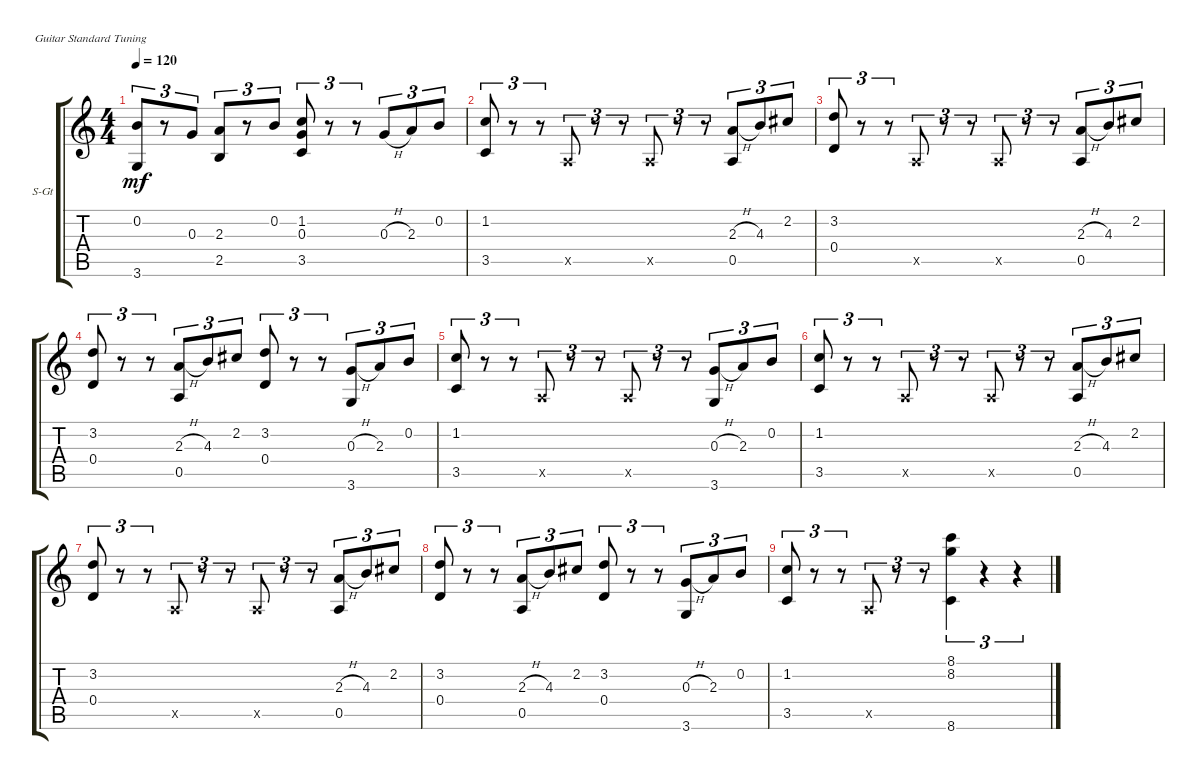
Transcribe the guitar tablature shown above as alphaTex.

\defaultSystemsLayout 4
\bracketExtendMode groupsimilarinstruments
\firstSystemTrackNameOrientation horizontal
\otherSystemsTrackNameOrientation horizontal
\track ("Steel Guitar" "S-Gt") {instrument acousticguitarsteel}
\staff {score tabs}
\tuning (E4 B3 G3 D3 A2 E2)
\ts (4 4)
\tempo 120
\clef g2
\ks c
(3.6 0.2).8{tu (3 2) dy mf} r.8{tu (3 2)} 0.3.8{tu (3 2)} (2.3 2.5).8{tu (3 2)} r.8{tu (3 2)} 0.2.8{tu (3 2)} (3.5 1.2 0.3).8{tu (3 2)} r.8{tu (3 2)} r.8{tu (3 2)} 0.3{h}.8{tu (3 2)} 2.3.8{tu (3 2)} 0.2.8{tu (3 2)} |
(1.2 3.5).8{tu (3 2)} r.8{tu (3 2)} r.8{tu (3 2)} 0.5{x}.8{tu (3 2)} r.8{tu (3 2)} r.8{tu (3 2)} 0.5{x}.8{tu (3 2)} r.8{tu (3 2)} r.8{tu (3 2)} (0.5 2.3{h}).8{tu (3 2)} 4.3.8{tu (3 2)} 2.2.8{tu (3 2)} |
(0.4 3.2).8{tu (3 2)} r.8{tu (3 2)} r.8{tu (3 2)} 0.5{x}.8{tu (3 2)} r.8{tu (3 2)} r.8{tu (3 2)} 0.5{x}.8{tu (3 2)} r.8{tu (3 2)} r.8{tu (3 2)} (0.5 2.3{h}).8{tu (3 2)} 4.3.8{tu (3 2)} 2.2.8{tu (3 2)} |
(3.2 0.4).8{tu (3 2)} r.8{tu (3 2)} r.8{tu (3 2)} (2.3{h} 0.5).8{tu (3 2)} 4.3.8{tu (3 2)} 2.2.8{tu (3 2)} (3.2 0.4).8{tu (3 2)} r.8{tu (3 2)} r.8{tu (3 2)} (0.3{h} 3.6).8{tu (3 2)} 2.3.8{tu (3 2)} 0.2.8{tu (3 2)} |
(1.2 3.5).8{tu (3 2)} r.8{tu (3 2)} r.8{tu (3 2)} 0.5{x}.8{tu (3 2)} r.8{tu (3 2)} r.8{tu (3 2)} 0.5{x}.8{tu (3 2)} r.8{tu (3 2)} r.8{tu (3 2)} (0.3{h} 3.6).8{tu (3 2)} 2.3.8{tu (3 2)} 0.2.8{tu (3 2)} |
(1.2 3.5).8{tu (3 2)} r.8{tu (3 2)} r.8{tu (3 2)} 0.5{x}.8{tu (3 2)} r.8{tu (3 2)} r.8{tu (3 2)} 0.5{x}.8{tu (3 2)} r.8{tu (3 2)} r.8{tu (3 2)} (0.5 2.3{h}).8{tu (3 2)} 4.3.8{tu (3 2)} 2.2.8{tu (3 2)} |
(0.4 3.2).8{tu (3 2)} r.8{tu (3 2)} r.8{tu (3 2)} 0.5{x}.8{tu (3 2)} r.8{tu (3 2)} r.8{tu (3 2)} 0.5{x}.8{tu (3 2)} r.8{tu (3 2)} r.8{tu (3 2)} (0.5 2.3{h}).8{tu (3 2)} 4.3.8{tu (3 2)} 2.2.8{tu (3 2)} |
(3.2 0.4).8{tu (3 2)} r.8{tu (3 2)} r.8{tu (3 2)} (2.3{h} 0.5).8{tu (3 2)} 4.3.8{tu (3 2)} 2.2.8{tu (3 2)} (3.2 0.4).8{tu (3 2)} r.8{tu (3 2)} r.8{tu (3 2)} (0.3{h} 3.6).8{tu (3 2)} 2.3.8{tu (3 2)} 0.2.8{tu (3 2)} |
(1.2 3.5).8{tu (3 2)} r.8{tu (3 2)} r.8{tu (3 2)} 0.5{x}.8{tu (3 2)} r.8{tu (3 2)} r.8{tu (3 2)} (8.2 8.1 8.6).4{tu (3 2)} r.4{tu (3 2)} r.4{tu (3 2)}
